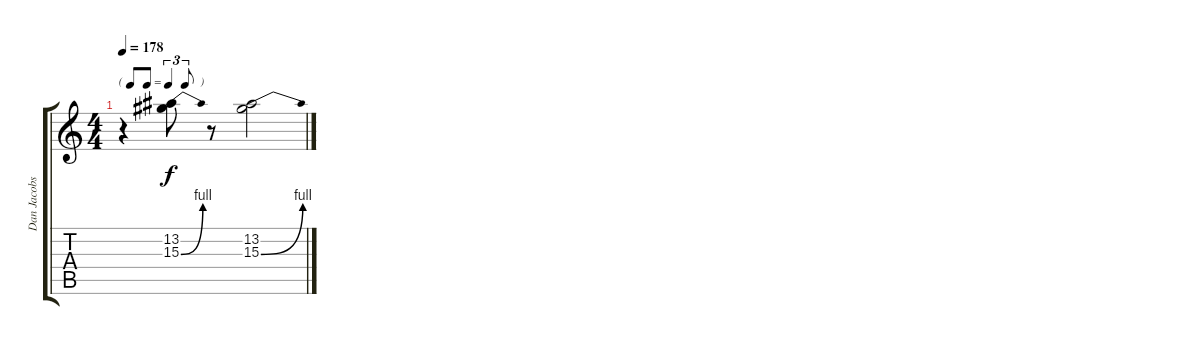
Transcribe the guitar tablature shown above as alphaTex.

\track ("Dan Jacobs" "Dan Jacobs") {instrument distortionguitar}
\staff {score tabs}
\tuning (D4 A3 F3 C3 G2 C2) {hide}
\ts (4 4)
\tf triplet8th
\tempo 178
\clef g2
\ks c
r.4{dy f volume 16} (13.2 15.3{be (bend 0 0 60 4)}).8 r.8 (13.2 15.3{be (bend 0 0 60 4)}).2
